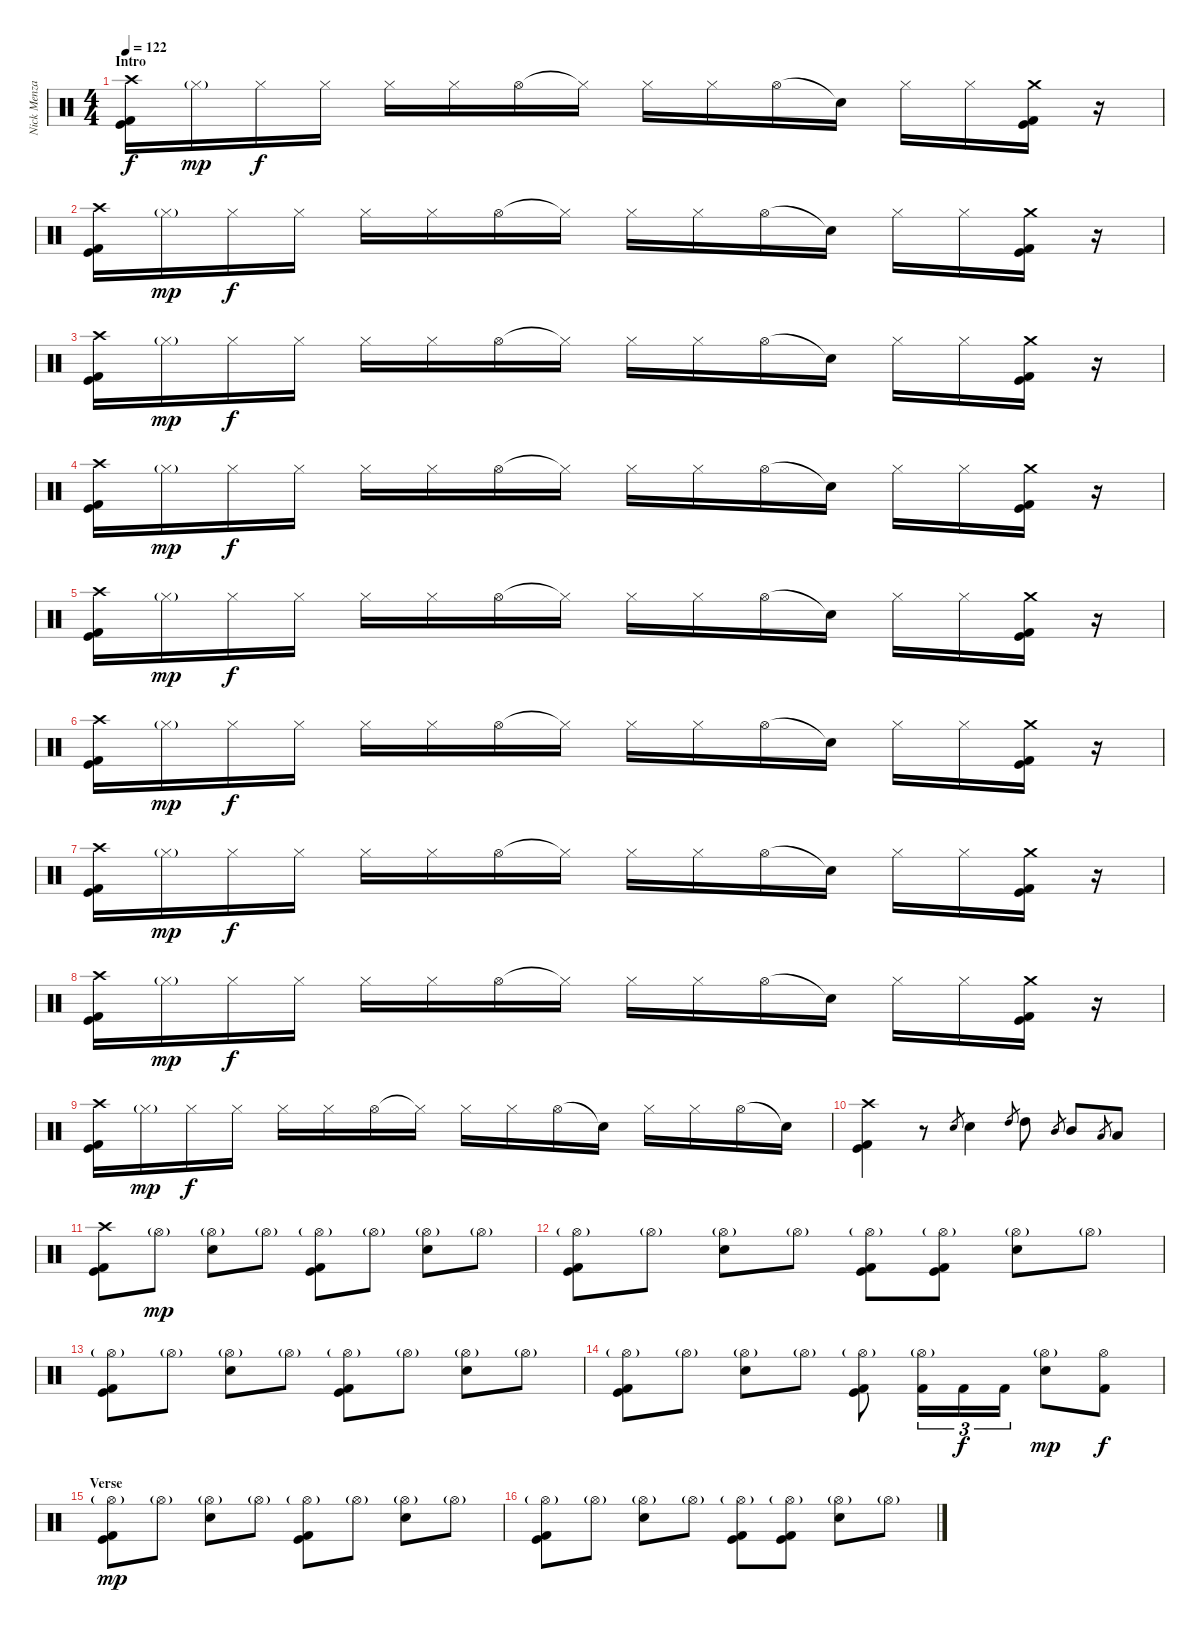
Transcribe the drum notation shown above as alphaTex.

\track ("Nick Menza" "Nick Menza") {instrument percussion}
\staff {score}
\articulation defaults
\ts (4 4)
\section ("" "Intro")
\tempo 122
\clef neutral
\ks c
("Crash high (hit)" "Kick (hit)" "Kick (hit) 2").16{dy f} "Hi-Hat (closed)"{g}.16{dy mp} "Hi-Hat (closed)".16{dy f} "Hi-Hat (closed)".16 "Hi-Hat (closed)".16 "Hi-Hat (closed)".16 "Hi-Hat (open)".16 "Hi-Hat (closed)"{t}.16 "Hi-Hat (closed)".16 "Hi-Hat (closed)".16 "Hi-Hat (open)".16 "Snare (hit)"{t}.16 "Hi-Hat (closed)".16 "Hi-Hat (closed)".16 ("Crash medium (hit)" "Kick (hit)" "Kick (hit) 2").16 r.16 |
("Crash high (hit)" "Kick (hit)" "Kick (hit) 2").16 "Hi-Hat (closed)"{g}.16{dy mp} "Hi-Hat (closed)".16{dy f} "Hi-Hat (closed)".16 "Hi-Hat (closed)".16 "Hi-Hat (closed)".16 "Hi-Hat (open)".16 "Hi-Hat (closed)"{t}.16 "Hi-Hat (closed)".16 "Hi-Hat (closed)".16 "Hi-Hat (open)".16 "Snare (hit)"{t}.16 "Hi-Hat (closed)".16 "Hi-Hat (closed)".16 ("Crash medium (hit)" "Kick (hit)" "Kick (hit) 2").16 r.16 |
("Crash high (hit)" "Kick (hit)" "Kick (hit) 2").16 "Hi-Hat (closed)"{g}.16{dy mp} "Hi-Hat (closed)".16{dy f} "Hi-Hat (closed)".16 "Hi-Hat (closed)".16 "Hi-Hat (closed)".16 "Hi-Hat (open)".16 "Hi-Hat (closed)"{t}.16 "Hi-Hat (closed)".16 "Hi-Hat (closed)".16 "Hi-Hat (open)".16 "Snare (hit)"{t}.16 "Hi-Hat (closed)".16 "Hi-Hat (closed)".16 ("Crash medium (hit)" "Kick (hit)" "Kick (hit) 2").16 r.16 |
("Crash high (hit)" "Kick (hit)" "Kick (hit) 2").16 "Hi-Hat (closed)"{g}.16{dy mp} "Hi-Hat (closed)".16{dy f} "Hi-Hat (closed)".16 "Hi-Hat (closed)".16 "Hi-Hat (closed)".16 "Hi-Hat (open)".16 "Hi-Hat (closed)"{t}.16 "Hi-Hat (closed)".16 "Hi-Hat (closed)".16 "Hi-Hat (open)".16 "Snare (hit)"{t}.16 "Hi-Hat (closed)".16 "Hi-Hat (closed)".16 ("Crash medium (hit)" "Kick (hit)" "Kick (hit) 2").16 r.16 |
("Crash high (hit)" "Kick (hit)" "Kick (hit) 2").16 "Hi-Hat (closed)"{g}.16{dy mp} "Hi-Hat (closed)".16{dy f} "Hi-Hat (closed)".16 "Hi-Hat (closed)".16 "Hi-Hat (closed)".16 "Hi-Hat (open)".16 "Hi-Hat (closed)"{t}.16 "Hi-Hat (closed)".16 "Hi-Hat (closed)".16 "Hi-Hat (open)".16 "Snare (hit)"{t}.16 "Hi-Hat (closed)".16 "Hi-Hat (closed)".16 ("Crash medium (hit)" "Kick (hit)" "Kick (hit) 2").16 r.16 |
("Crash high (hit)" "Kick (hit)" "Kick (hit) 2").16 "Hi-Hat (closed)"{g}.16{dy mp} "Hi-Hat (closed)".16{dy f} "Hi-Hat (closed)".16 "Hi-Hat (closed)".16 "Hi-Hat (closed)".16 "Hi-Hat (open)".16 "Hi-Hat (closed)"{t}.16 "Hi-Hat (closed)".16 "Hi-Hat (closed)".16 "Hi-Hat (open)".16 "Snare (hit)"{t}.16 "Hi-Hat (closed)".16 "Hi-Hat (closed)".16 ("Crash medium (hit)" "Kick (hit)" "Kick (hit) 2").16 r.16 |
("Crash high (hit)" "Kick (hit)" "Kick (hit) 2").16 "Hi-Hat (closed)"{g}.16{dy mp} "Hi-Hat (closed)".16{dy f} "Hi-Hat (closed)".16 "Hi-Hat (closed)".16 "Hi-Hat (closed)".16 "Hi-Hat (open)".16 "Hi-Hat (closed)"{t}.16 "Hi-Hat (closed)".16 "Hi-Hat (closed)".16 "Hi-Hat (open)".16 "Snare (hit)"{t}.16 "Hi-Hat (closed)".16 "Hi-Hat (closed)".16 ("Crash medium (hit)" "Kick (hit)" "Kick (hit) 2").16 r.16 |
("Crash high (hit)" "Kick (hit)" "Kick (hit) 2").16 "Hi-Hat (closed)"{g}.16{dy mp} "Hi-Hat (closed)".16{dy f} "Hi-Hat (closed)".16 "Hi-Hat (closed)".16 "Hi-Hat (closed)".16 "Hi-Hat (open)".16 "Hi-Hat (closed)"{t}.16 "Hi-Hat (closed)".16 "Hi-Hat (closed)".16 "Hi-Hat (open)".16 "Snare (hit)"{t}.16 "Hi-Hat (closed)".16 "Hi-Hat (closed)".16 ("Crash medium (hit)" "Kick (hit)" "Kick (hit) 2").16 r.16 |
("Crash high (hit)" "Kick (hit)" "Kick (hit) 2").16 "Hi-Hat (closed)"{g}.16{dy mp} "Hi-Hat (closed)".16{dy f} "Hi-Hat (closed)".16 "Hi-Hat (closed)".16 "Hi-Hat (closed)".16 "Hi-Hat (open)".16 "Hi-Hat (closed)"{t}.16 "Hi-Hat (closed)".16 "Hi-Hat (closed)".16 "Hi-Hat (open)".16 "Snare (hit)"{t}.16 "Hi-Hat (closed)".16 "Hi-Hat (closed)".16 "Hi-Hat (open)".16 "Snare (hit)"{t}.16 |
("Crash high (hit)" "Kick (hit)" "Kick (hit) 2").4 r.8 "Electric Snare (hit)".8{gr} "Electric Snare (hit)".4 "High Tom (hit)".8{gr} "High Tom (hit)".8 "Mid Tom (hit)".8{gr} "Mid Tom (hit)".8 "Low Tom (hit)".8{gr} "Low Tom (hit)".8 |
("Crash high (hit)" "Kick (hit)" "Kick (hit) 2").8 "Hi-Hat (open)"{g}.8{dy mp} ("Hi-Hat (open)"{g} "Electric Snare (hit)").8 "Hi-Hat (open)"{g}.8 ("Hi-Hat (open)"{g} "Kick (hit)" "Kick (hit) 2").8 "Hi-Hat (open)"{g}.8 ("Hi-Hat (open)"{g} "Electric Snare (hit)").8 "Hi-Hat (open)"{g}.8 |
("Hi-Hat (open)"{g} "Kick (hit)" "Kick (hit) 2").8 "Hi-Hat (open)"{g}.8 ("Hi-Hat (open)"{g} "Electric Snare (hit)").8 "Hi-Hat (open)"{g}.8 ("Hi-Hat (open)"{g} "Kick (hit)" "Kick (hit) 2").8 ("Hi-Hat (open)"{g} "Kick (hit)" "Kick (hit) 2").8 ("Hi-Hat (open)"{g} "Electric Snare (hit)").8 "Hi-Hat (open)"{g}.8 |
("Hi-Hat (open)"{g} "Kick (hit)" "Kick (hit) 2").8 "Hi-Hat (open)"{g}.8 ("Hi-Hat (open)"{g} "Electric Snare (hit)").8 "Hi-Hat (open)"{g}.8 ("Hi-Hat (open)"{g} "Kick (hit)" "Kick (hit) 2").8 "Hi-Hat (open)"{g}.8 ("Hi-Hat (open)"{g} "Electric Snare (hit)").8 "Hi-Hat (open)"{g}.8 |
("Hi-Hat (open)"{g} "Kick (hit)" "Kick (hit) 2").8 "Hi-Hat (open)"{g}.8 ("Hi-Hat (open)"{g} "Electric Snare (hit)").8 "Hi-Hat (open)"{g}.8 ("Hi-Hat (open)"{g} "Kick (hit)" "Kick (hit) 2").8 ("Hi-Hat (open)"{g} "Kick (hit) 2").16{tu (3 2)} "Kick (hit) 2".16{tu (3 2) dy f} "Kick (hit) 2".16{tu (3 2)} ("Hi-Hat (open)"{g} "Electric Snare (hit)").8{dy mp} ("Hi-Hat (open)" "Kick (hit) 2").8{dy f} |
\section ("" "Verse")
("Hi-Hat (open)"{g} "Kick (hit)" "Kick (hit) 2").8{dy mp} "Hi-Hat (open)"{g}.8 ("Hi-Hat (open)"{g} "Electric Snare (hit)").8 "Hi-Hat (open)"{g}.8 ("Hi-Hat (open)"{g} "Kick (hit)" "Kick (hit) 2").8 "Hi-Hat (open)"{g}.8 ("Hi-Hat (open)"{g} "Electric Snare (hit)").8 "Hi-Hat (open)"{g}.8 |
("Hi-Hat (open)"{g} "Kick (hit)" "Kick (hit) 2").8 "Hi-Hat (open)"{g}.8 ("Hi-Hat (open)"{g} "Electric Snare (hit)").8 "Hi-Hat (open)"{g}.8 ("Hi-Hat (open)"{g} "Kick (hit)" "Kick (hit) 2").8 ("Hi-Hat (open)"{g} "Kick (hit)" "Kick (hit) 2").8 ("Hi-Hat (open)"{g} "Electric Snare (hit)").8 "Hi-Hat (open)"{g}.8
